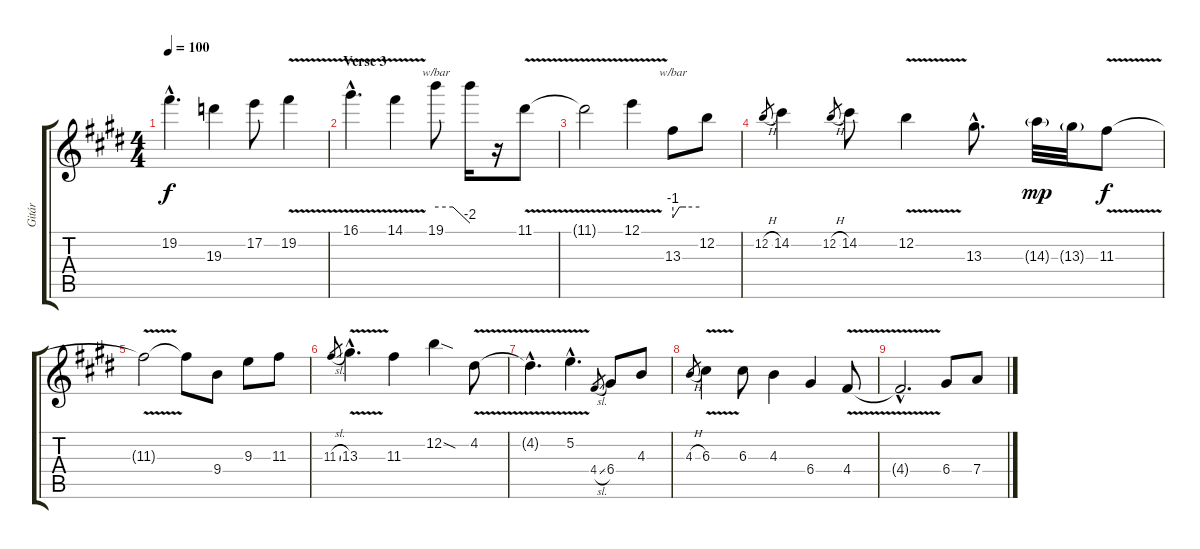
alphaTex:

\track ("Gitár" "Gitár") {instrument distortionguitar}
\staff {score tabs}
\tuning (E4 B3 G3 D3 A2 E2) {hide}
\ts (4 4)
\tempo 100
\clef g2
\ks e
19.2{hac t}.4{d dy f} 19.3.4 17.2.8 19.2{v}.4 |
\section ("" "Verse 3")
16.1{v hac}.4{d} 14.1{v}.4 19.1.8{tbe (custom default 0 0 30 0 60 -8)} 19.1{t}.16 r.16 11.1{v}.8 |
11.1{t}.2 12.1{v}.4 13.3.8{tbe (custom default 0 -4 15 0 30 0 60 0)} 12.2.8 |
12.2{h}.8{gr} 14.2.4 12.2{h}.8{gr} 14.2.8 12.2{v}.4 13.3{hac}.8{d} 14.3{g}.32{dy mp} 13.3{g}.32 11.3{v}.8{dy f} |
11.3{t}.2 11.3{t}.8 9.4.8 9.3.8 11.3.8 |
11.3{sl}.8{gr} 13.3{v hac}.4{d} 11.3.4 12.2{sod}.4 4.2{v}.8 |
4.2{hac t}.4{d} 5.2{v hac}.4{d} 4.4{sl}.8{gr} 6.4.8 4.3.8 |
4.3{h}.8{gr} 6.3{v}.4 6.3.8 4.3.4 6.4.4 4.4{v}.8 |
4.4{hac t}.2{d} 6.4.8 7.4.8
